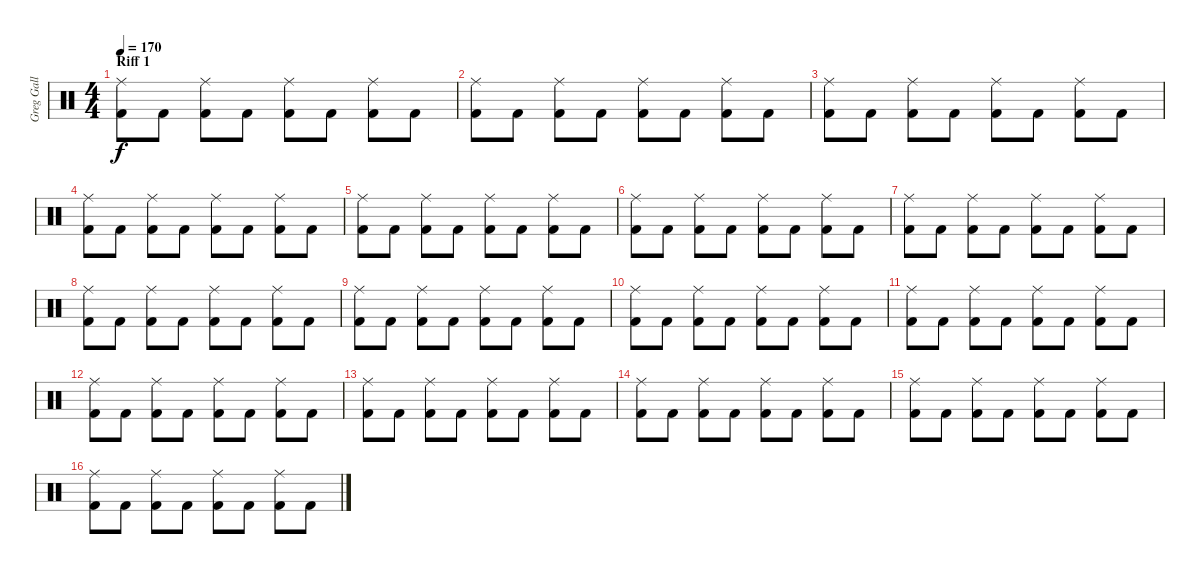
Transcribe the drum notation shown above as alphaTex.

\track (" Greg Gall (Drums)" " Greg Gall") {instrument percussion}
\staff {score}
\articulation defaults
\ts (4 4)
\section ("" "Riff 1")
\tempo 170
\clef neutral
\ks c
("Kick (hit) 2" "Ride (middle)").8{dy f} "Kick (hit) 2".8 ("Kick (hit) 2" "Ride (middle)").8 "Kick (hit) 2".8 ("Kick (hit) 2" "Ride (middle)").8 "Kick (hit) 2".8 ("Kick (hit) 2" "Ride (middle)").8 "Kick (hit) 2".8 |
("Kick (hit) 2" "Ride (middle)").8 "Kick (hit) 2".8 ("Kick (hit) 2" "Ride (middle)").8 "Kick (hit) 2".8 ("Kick (hit) 2" "Ride (middle)").8 "Kick (hit) 2".8 ("Kick (hit) 2" "Ride (middle)").8 "Kick (hit) 2".8 |
("Kick (hit) 2" "Ride (middle)").8 "Kick (hit) 2".8 ("Kick (hit) 2" "Ride (middle)").8 "Kick (hit) 2".8 ("Kick (hit) 2" "Ride (middle)").8 "Kick (hit) 2".8 ("Kick (hit) 2" "Ride (middle)").8 "Kick (hit) 2".8 |
("Kick (hit) 2" "Ride (middle)").8 "Kick (hit) 2".8 ("Kick (hit) 2" "Ride (middle)").8 "Kick (hit) 2".8 ("Kick (hit) 2" "Ride (middle)").8 "Kick (hit) 2".8 ("Kick (hit) 2" "Ride (middle)").8 "Kick (hit) 2".8 |
("Kick (hit) 2" "Ride (middle)").8 "Kick (hit) 2".8 ("Kick (hit) 2" "Ride (middle)").8 "Kick (hit) 2".8 ("Kick (hit) 2" "Ride (middle)").8 "Kick (hit) 2".8 ("Kick (hit) 2" "Ride (middle)").8 "Kick (hit) 2".8 |
("Kick (hit) 2" "Ride (middle)").8 "Kick (hit) 2".8 ("Kick (hit) 2" "Ride (middle)").8 "Kick (hit) 2".8 ("Kick (hit) 2" "Ride (middle)").8 "Kick (hit) 2".8 ("Kick (hit) 2" "Ride (middle)").8 "Kick (hit) 2".8 |
("Kick (hit) 2" "Ride (middle)").8 "Kick (hit) 2".8 ("Kick (hit) 2" "Ride (middle)").8 "Kick (hit) 2".8 ("Kick (hit) 2" "Ride (middle)").8 "Kick (hit) 2".8 ("Kick (hit) 2" "Ride (middle)").8 "Kick (hit) 2".8 |
("Kick (hit) 2" "Ride (middle)").8 "Kick (hit) 2".8 ("Kick (hit) 2" "Ride (middle)").8 "Kick (hit) 2".8 ("Kick (hit) 2" "Ride (middle)").8 "Kick (hit) 2".8 ("Kick (hit) 2" "Ride (middle)").8 "Kick (hit) 2".8 |
("Kick (hit) 2" "Ride (middle)").8 "Kick (hit) 2".8 ("Kick (hit) 2" "Ride (middle)").8 "Kick (hit) 2".8 ("Kick (hit) 2" "Ride (middle)").8 "Kick (hit) 2".8 ("Kick (hit) 2" "Ride (middle)").8 "Kick (hit) 2".8 |
("Kick (hit) 2" "Ride (middle)").8 "Kick (hit) 2".8 ("Kick (hit) 2" "Ride (middle)").8 "Kick (hit) 2".8 ("Kick (hit) 2" "Ride (middle)").8 "Kick (hit) 2".8 ("Kick (hit) 2" "Ride (middle)").8 "Kick (hit) 2".8 |
("Kick (hit) 2" "Ride (middle)").8 "Kick (hit) 2".8 ("Kick (hit) 2" "Ride (middle)").8 "Kick (hit) 2".8 ("Kick (hit) 2" "Ride (middle)").8 "Kick (hit) 2".8 ("Kick (hit) 2" "Ride (middle)").8 "Kick (hit) 2".8 |
("Kick (hit) 2" "Ride (middle)").8 "Kick (hit) 2".8 ("Kick (hit) 2" "Ride (middle)").8 "Kick (hit) 2".8 ("Kick (hit) 2" "Ride (middle)").8 "Kick (hit) 2".8 ("Kick (hit) 2" "Ride (middle)").8 "Kick (hit) 2".8 |
("Kick (hit) 2" "Ride (middle)").8 "Kick (hit) 2".8 ("Kick (hit) 2" "Ride (middle)").8 "Kick (hit) 2".8 ("Kick (hit) 2" "Ride (middle)").8 "Kick (hit) 2".8 ("Kick (hit) 2" "Ride (middle)").8 "Kick (hit) 2".8 |
("Kick (hit) 2" "Ride (middle)").8 "Kick (hit) 2".8 ("Kick (hit) 2" "Ride (middle)").8 "Kick (hit) 2".8 ("Kick (hit) 2" "Ride (middle)").8 "Kick (hit) 2".8 ("Kick (hit) 2" "Ride (middle)").8 "Kick (hit) 2".8 |
("Kick (hit) 2" "Ride (middle)").8 "Kick (hit) 2".8 ("Kick (hit) 2" "Ride (middle)").8 "Kick (hit) 2".8 ("Kick (hit) 2" "Ride (middle)").8 "Kick (hit) 2".8 ("Kick (hit) 2" "Ride (middle)").8 "Kick (hit) 2".8 |
("Kick (hit) 2" "Ride (middle)").8 "Kick (hit) 2".8 ("Kick (hit) 2" "Ride (middle)").8 "Kick (hit) 2".8 ("Kick (hit) 2" "Ride (middle)").8 "Kick (hit) 2".8 ("Kick (hit) 2" "Ride (middle)").8 "Kick (hit) 2".8
